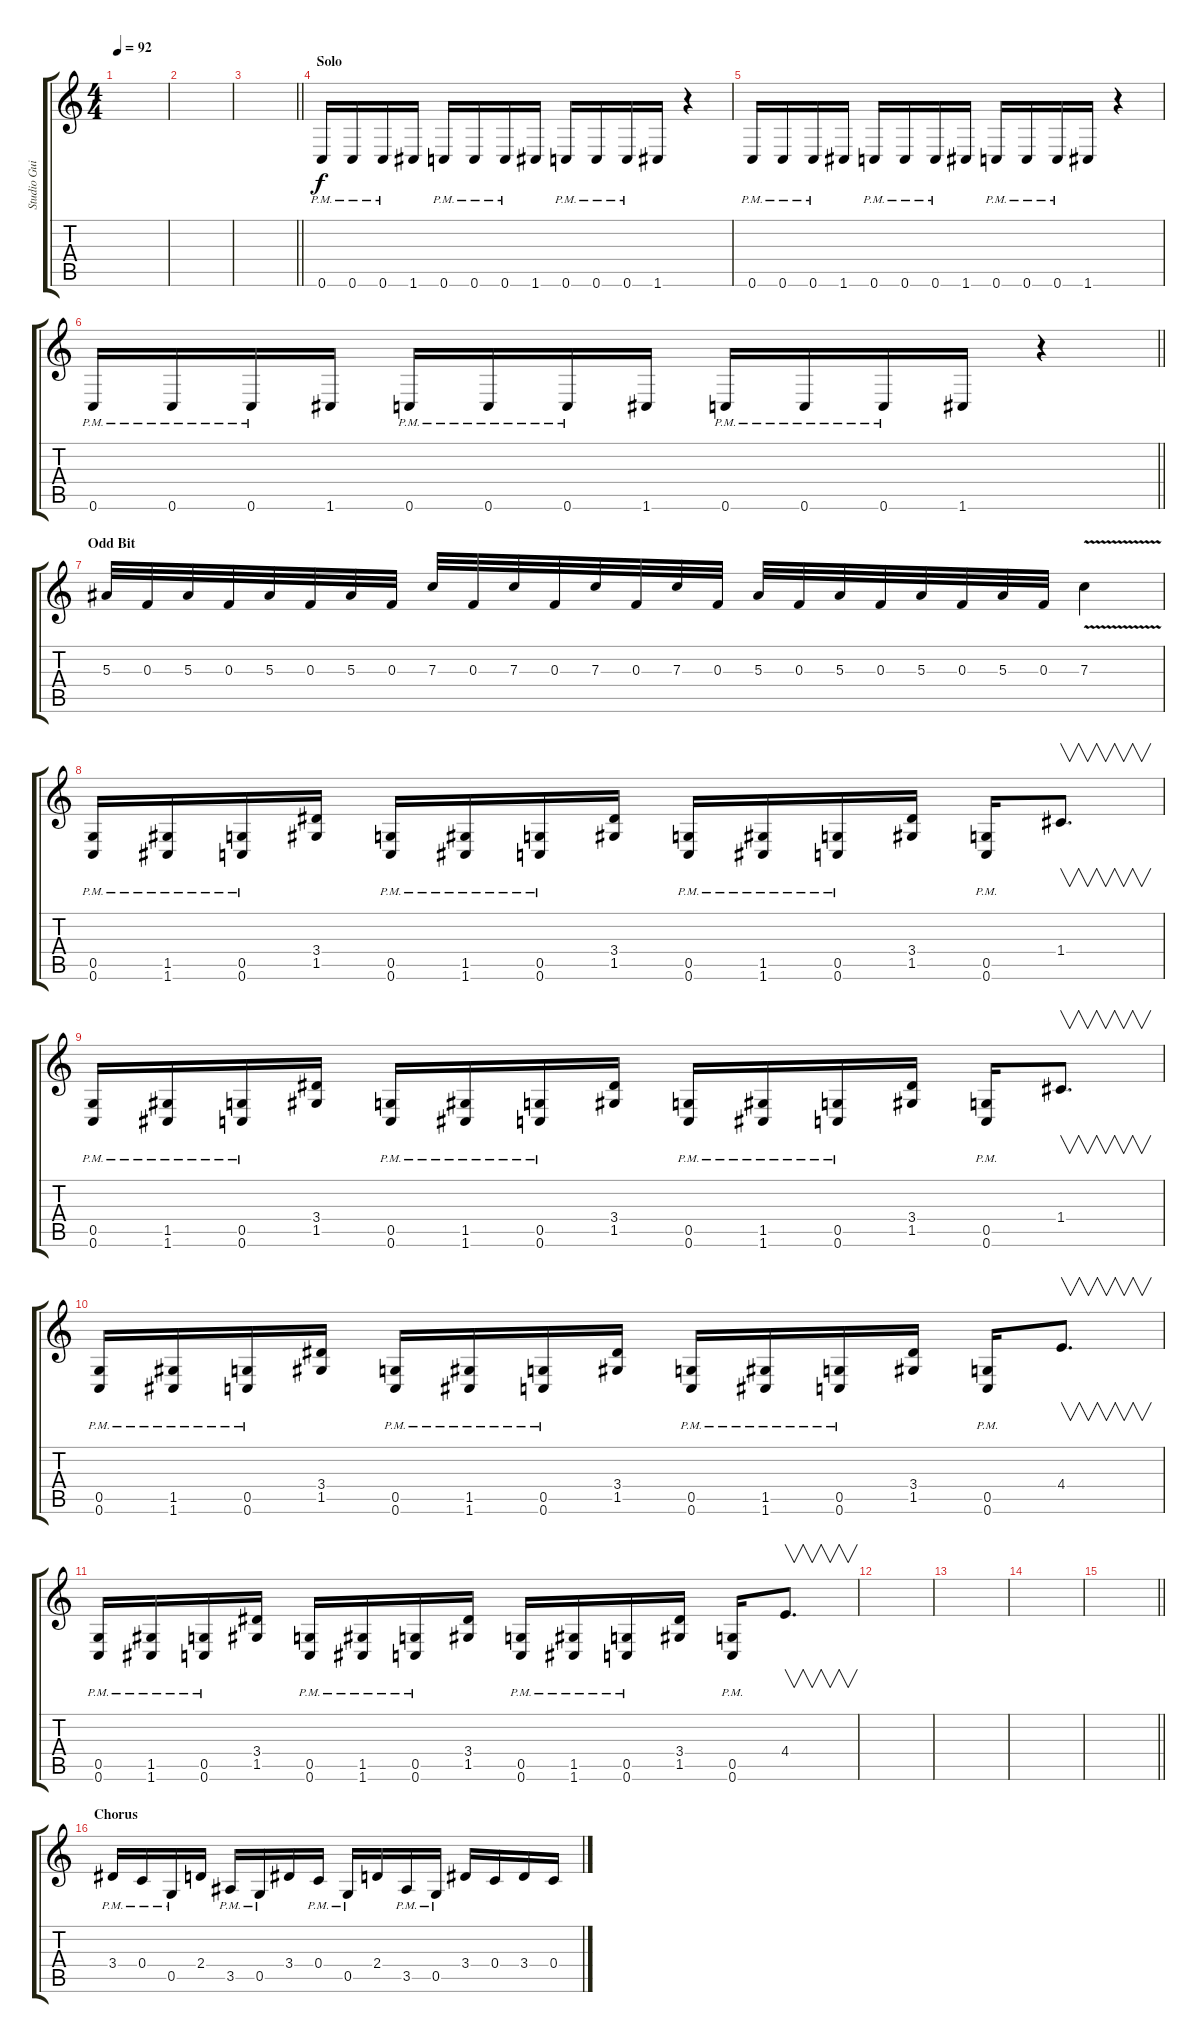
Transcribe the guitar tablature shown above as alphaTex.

\track ("Studio Guitar I" "Studio Gui") {instrument distortionguitar}
\staff {score tabs}
\tuning (D4 A3 F3 C3 G2 C2) {hide}
\ts (4 4)
\tempo 92
\clef g2
\ks c
|
|
\barLineRight lightlight
|
\section ("" "Solo")
0.6{pm}.16{volume 16} 0.6{pm}.16 0.6{pm}.16 1.6.16 0.6{pm}.16 0.6{pm}.16 0.6{pm}.16 1.6.16 0.6{pm}.16 0.6{pm}.16 0.6{pm}.16 1.6.16 r.4 |
0.6{pm}.16 0.6{pm}.16 0.6{pm}.16 1.6.16 0.6{pm}.16 0.6{pm}.16 0.6{pm}.16 1.6.16 0.6{pm}.16 0.6{pm}.16 0.6{pm}.16 1.6.16 r.4 |
\barLineRight lightlight
0.6{pm}.16 0.6{pm}.16 0.6{pm}.16 1.6.16 0.6{pm}.16 0.6{pm}.16 0.6{pm}.16 1.6.16 0.6{pm}.16 0.6{pm}.16 0.6{pm}.16 1.6.16 r.4 |
\section ("" "Odd Bit")
5.3.32{instrument distortionguitar} 0.3.32 5.3.32 0.3.32 5.3.32 0.3.32 5.3.32 0.3.32 7.3.32 0.3.32 7.3.32 0.3.32 7.3.32 0.3.32 7.3.32 0.3.32 5.3.32 0.3.32 5.3.32 0.3.32 5.3.32 0.3.32 5.3.32 0.3.32 7.3{v}.4 |
(0.5{pm} 0.6{pm}).16{volume 16} (1.5{pm} 1.6{pm}).16 (0.5{pm} 0.6{pm}).16 (3.4 1.5).16 (0.5{pm} 0.6{pm}).16 (1.5{pm} 1.6{pm}).16 (0.5{pm} 0.6{pm}).16 (3.4 1.5).16 (0.5{pm} 0.6{pm}).16 (1.5{pm} 1.6{pm}).16 (0.5{pm} 0.6{pm}).16 (3.4 1.5).16 (0.5{pm} 0.6{pm}).16 1.4.8{v d} |
(0.5{pm} 0.6{pm}).16 (1.5{pm} 1.6{pm}).16 (0.5{pm} 0.6{pm}).16 (3.4 1.5).16 (0.5{pm} 0.6{pm}).16 (1.5{pm} 1.6{pm}).16 (0.5{pm} 0.6{pm}).16 (3.4 1.5).16 (0.5{pm} 0.6{pm}).16 (1.5{pm} 1.6{pm}).16 (0.5{pm} 0.6{pm}).16 (3.4 1.5).16 (0.5{pm} 0.6{pm}).16 1.4.8{v d} |
(0.5{pm} 0.6{pm}).16 (1.5{pm} 1.6{pm}).16 (0.5{pm} 0.6{pm}).16 (3.4 1.5).16 (0.5{pm} 0.6{pm}).16 (1.5{pm} 1.6{pm}).16 (0.5{pm} 0.6{pm}).16 (3.4 1.5).16 (0.5{pm} 0.6{pm}).16 (1.5{pm} 1.6{pm}).16 (0.5{pm} 0.6{pm}).16 (3.4 1.5).16 (0.5{pm} 0.6{pm}).16 4.4.8{v d} |
(0.5{pm} 0.6{pm}).16 (1.5{pm} 1.6{pm}).16 (0.5{pm} 0.6{pm}).16 (3.4 1.5).16 (0.5{pm} 0.6{pm}).16 (1.5{pm} 1.6{pm}).16 (0.5{pm} 0.6{pm}).16 (3.4 1.5).16 (0.5{pm} 0.6{pm}).16 (1.5{pm} 1.6{pm}).16 (0.5{pm} 0.6{pm}).16 (3.4 1.5).16 (0.5{pm} 0.6{pm}).16 4.4.8{v d} |
|
|
|
\barLineRight lightlight
|
\section ("" "Chorus")
3.4{pm}.16{instrument distortionguitar} 0.4{pm}.16 0.5{pm}.16 2.4.16 3.5{pm}.16 0.5{pm}.16 3.4.16 0.4{pm}.16 0.5{pm}.16 2.4.16 3.5{pm}.16 0.5{pm}.16 3.4.16 0.4.16 3.4.16 0.4.16
